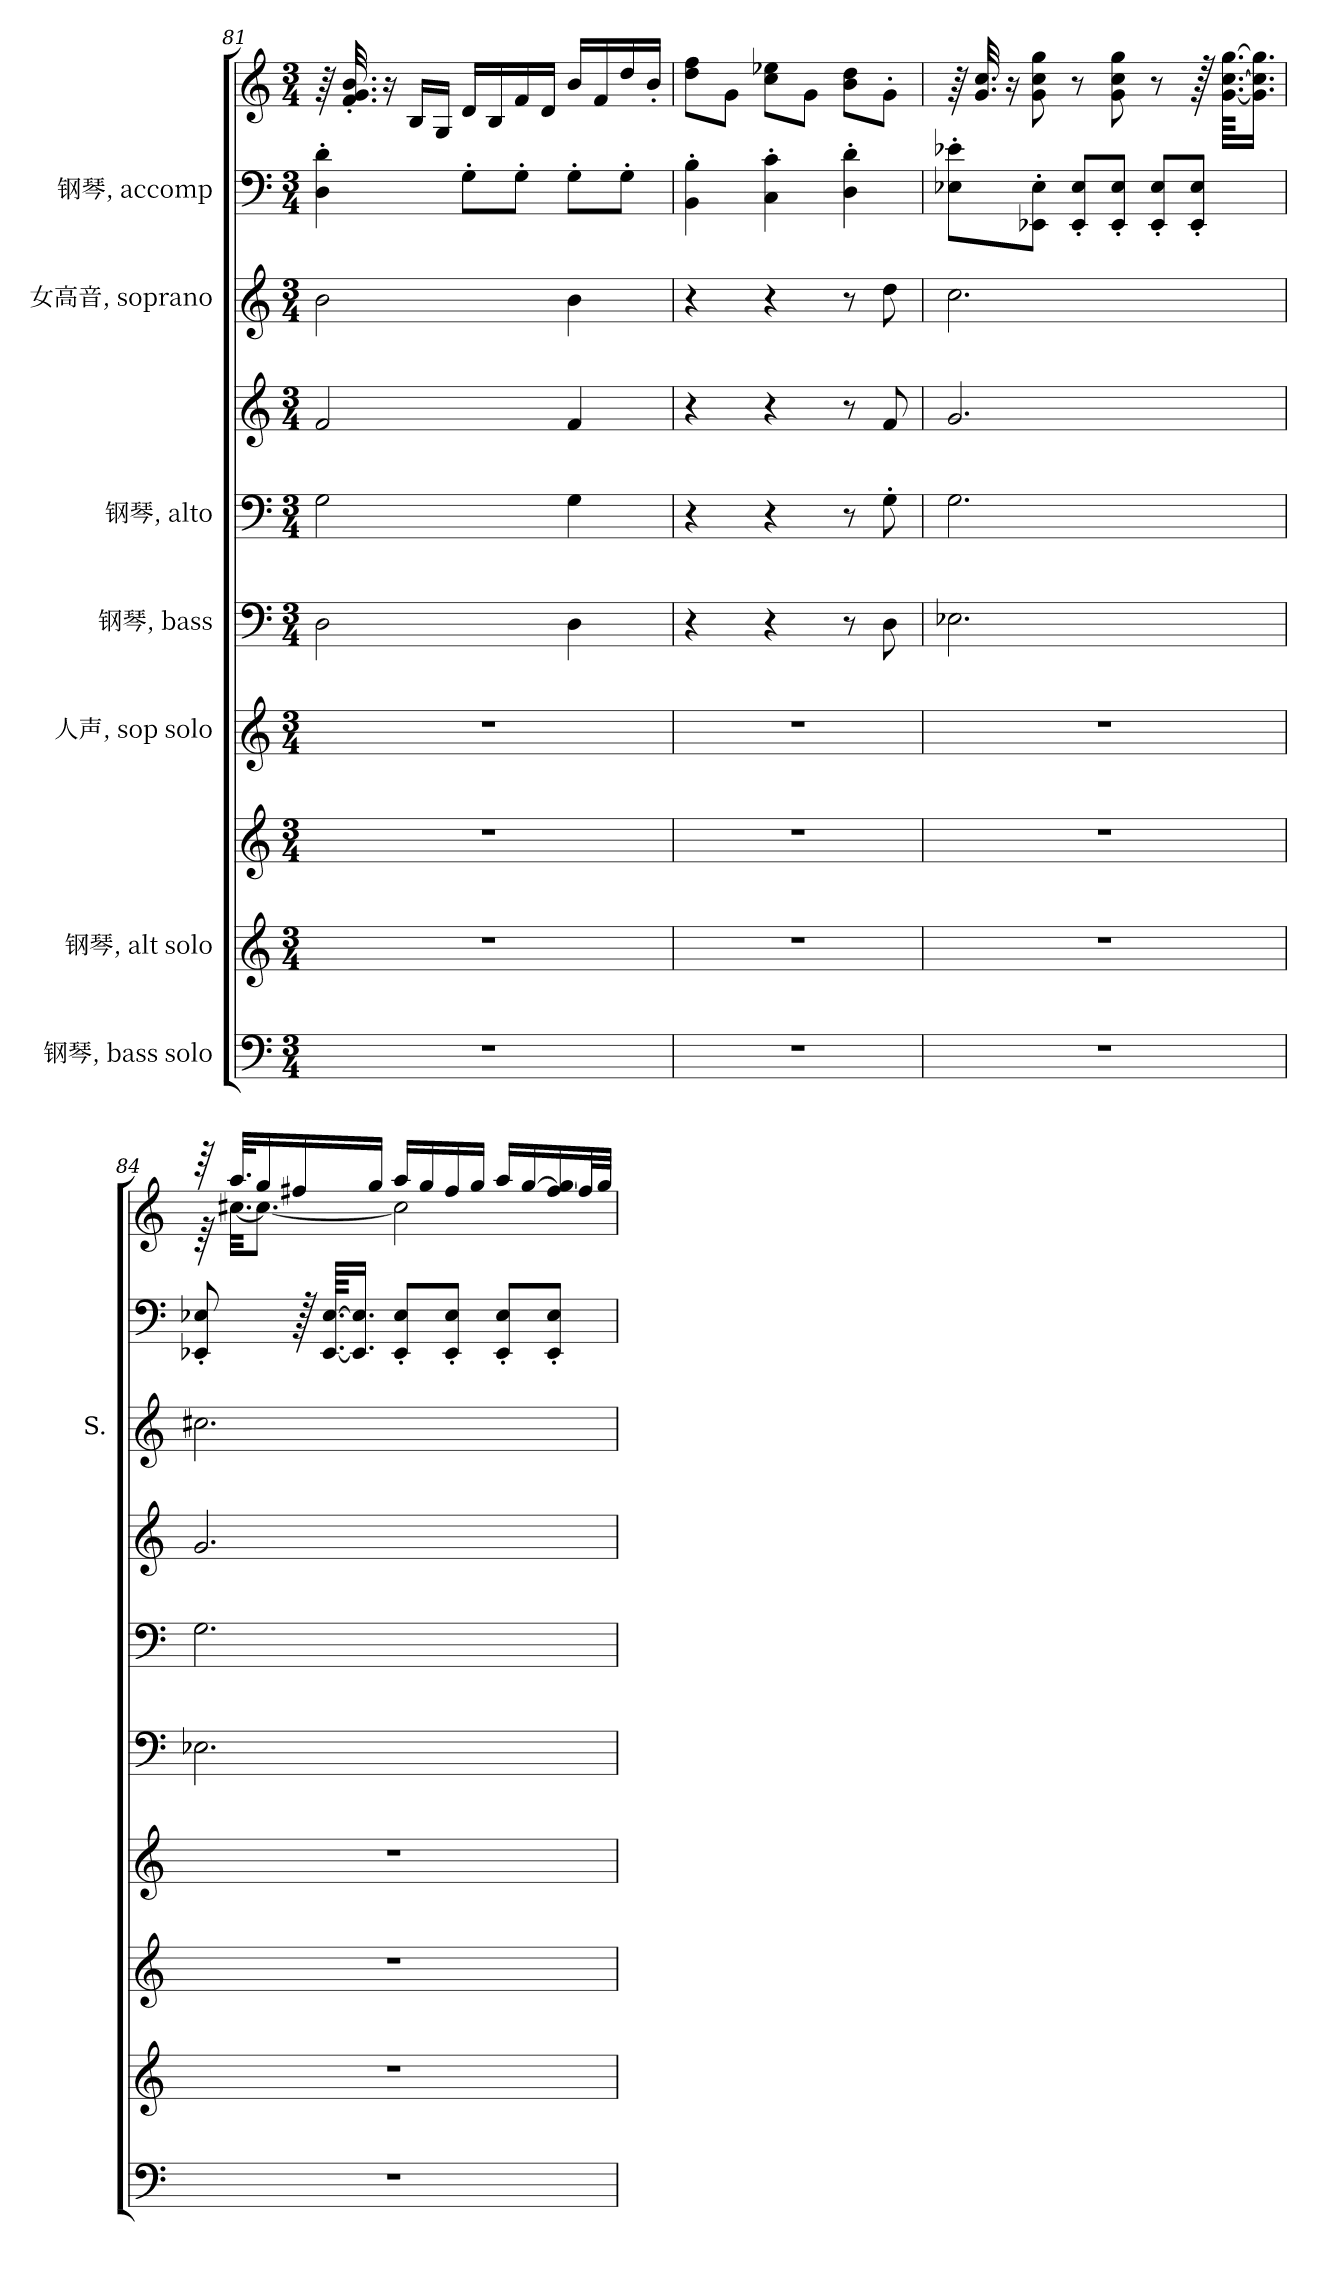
**kern	**kern	**kern	**kern	**kern	**kern	**kern	**kern	**kern	**kern
*part7	*part6	*part6	*part5	*part4	*part3	*part3	*part2	*part1	*part1
*staff10	*staff9	*staff8	*staff7	*staff6	*staff5	*staff4	*staff3	*staff2	*staff1
*I"钢琴, bass solo	*I"钢琴, alt solo	*	*I"人声, sop solo	*I"钢琴, bass	*I"钢琴, alto	*	*I"女高音, soprano	*I"钢琴, accomp	*
*	*	*	*	*	*	*	*I'S.	*	*
*clefF4	*clefG2	*clefG2	*clefG2	*clefF4	*clefF4	*clefG2	*clefG2	*clefF4	*clefG2
*k[]	*k[]	*k[]	*k[]	*k[]	*k[]	*k[]	*k[]	*k[]	*k[]
*M3/4	*M3/4	*M3/4	*M3/4	*M3/4	*M3/4	*M3/4	*M3/4	*M3/4	*M3/4
=81	=81	=81	=81	=81	=81	=81	=81	=81	=81
2.r	2.r	2.r	2.r	2D\	2G\	2f/	2b\	4D\' 4d\'	64r
.	.	.	.	.	.	.	.	.	32.f/' 32.g/' 32.b/'
.	.	.	.	.	.	.	.	.	16r
.	.	.	.	.	.	.	.	.	16B/LL
.	.	.	.	.	.	.	.	.	16G/JJ
.	.	.	.	.	.	.	.	8G'\L	16d/LL
.	.	.	.	.	.	.	.	.	16B/
.	.	.	.	.	.	.	.	8G'\J	16f/
.	.	.	.	.	.	.	.	.	16d/JJ
.	.	.	.	4D\	4G\	4f/	4b\	8G'\L	16b/LL
.	.	.	.	.	.	.	.	.	16f/
.	.	.	.	.	.	.	.	8G'\J	16dd/
.	.	.	.	.	.	.	.	.	16b'/JJ
!!LO:PB:g=z
=82	=82	=82	=82	=82	=82	=82	=82	=82	=82
2.r	2.r	2.r	2.r	4r	4r	4r	4r	4BB\' 4B\'	8dd\ 8ff\L
.	.	.	.	.	.	.	.	.	8g\J
.	.	.	.	4r	4r	4r	4r	4C\' 4c\'	8cc\ 8ee-X\L
.	.	.	.	.	.	.	.	.	8g\J
.	.	.	.	8r	8r	8r	8r	4D\' 4d\'	8b\ 8dd\L
.	.	.	.	8D\	8G'\	8f/	8dd\	.	8g'\J
=83	=83	=83	=83	=83	=83	=83	=83	=83	=83
2.r	2.r	2.r	2.r	2.E-X\	2.G\	2.g/	2.cc\	8E-X\' 8e-X\'L	64r
.	.	.	.	.	.	.	.	.	32.g/ 32.cc/
.	.	.	.	.	.	.	.	.	16r
.	.	.	.	.	.	.	.	8EE-X\' 8E-\'J	8g\ 8cc\ 8gg\
.	.	.	.	.	.	.	.	8EE-/' 8E-/'L	8r
.	.	.	.	.	.	.	.	8EE-/' 8E-/'J	8g\ 8cc\ 8gg\
.	.	.	.	.	.	.	.	8EE-/' 8E-/'L	8r
.	.	.	.	.	.	.	.	8EE-/' 8E-/'J	128r
.	.	.	.	.	.	.	.	.	[64.g\ [64.cc\ [64.gg\KKLL
.	.	.	.	.	.	.	.	.	16.g\] 16.cc\] 16.gg\]JJ
=84	=84	=84	=84	=84	=84	=84	=84	=84	=84
*	*	*	*	*	*	*	*	*	*^
2.r	2.r	2.r	2.r	2.E-X\	2.G\	2.g/	2.cc#X\	8EE-X/' 8E-X/'	64r	64r
.	.	.	.	.	.	.	.	.	32.aa/KLL	[32.cc#X\KKL
.	.	.	.	.	.	.	.	.	16gg/	8.cc#\J_
.	.	.	.	.	.	.	.	128r	16ff#X/	.
.	.	.	.	.	.	.	.	[64.EE-/ [64.E-/KKLL	.	.
.	.	.	.	.	.	.	.	16.EE-/] 16.E-/]JJ	.	.
.	.	.	.	.	.	.	.	.	16gg/JJ	.
.	.	.	.	.	.	.	.	8EE-/' 8E-/'L	16aa/LL	2cc#\]
.	.	.	.	.	.	.	.	.	16gg/	.
.	.	.	.	.	.	.	.	8EE-/' 8E-/'J	16ff#/	.
.	.	.	.	.	.	.	.	.	16gg/JJ	.
.	.	.	.	.	.	.	.	8EE-/' 8E-/'L	16aa/LL	.
.	.	.	.	.	.	.	.	.	[16gg/	.
.	.	.	.	.	.	.	.	8EE-/' 8E-/'J	[16ff#/ 16gg/]	.
.	.	.	.	.	.	.	.	.	32ff#/L]	.
.	.	.	.	.	.	.	.	.	32gg/JJJ	.
*	*	*	*	*	*	*	*	*	*v	*v
=	=	=	=	=	=	=	=	=	=
*-	*-	*-	*-	*-	*-	*-	*-	*-	*-
